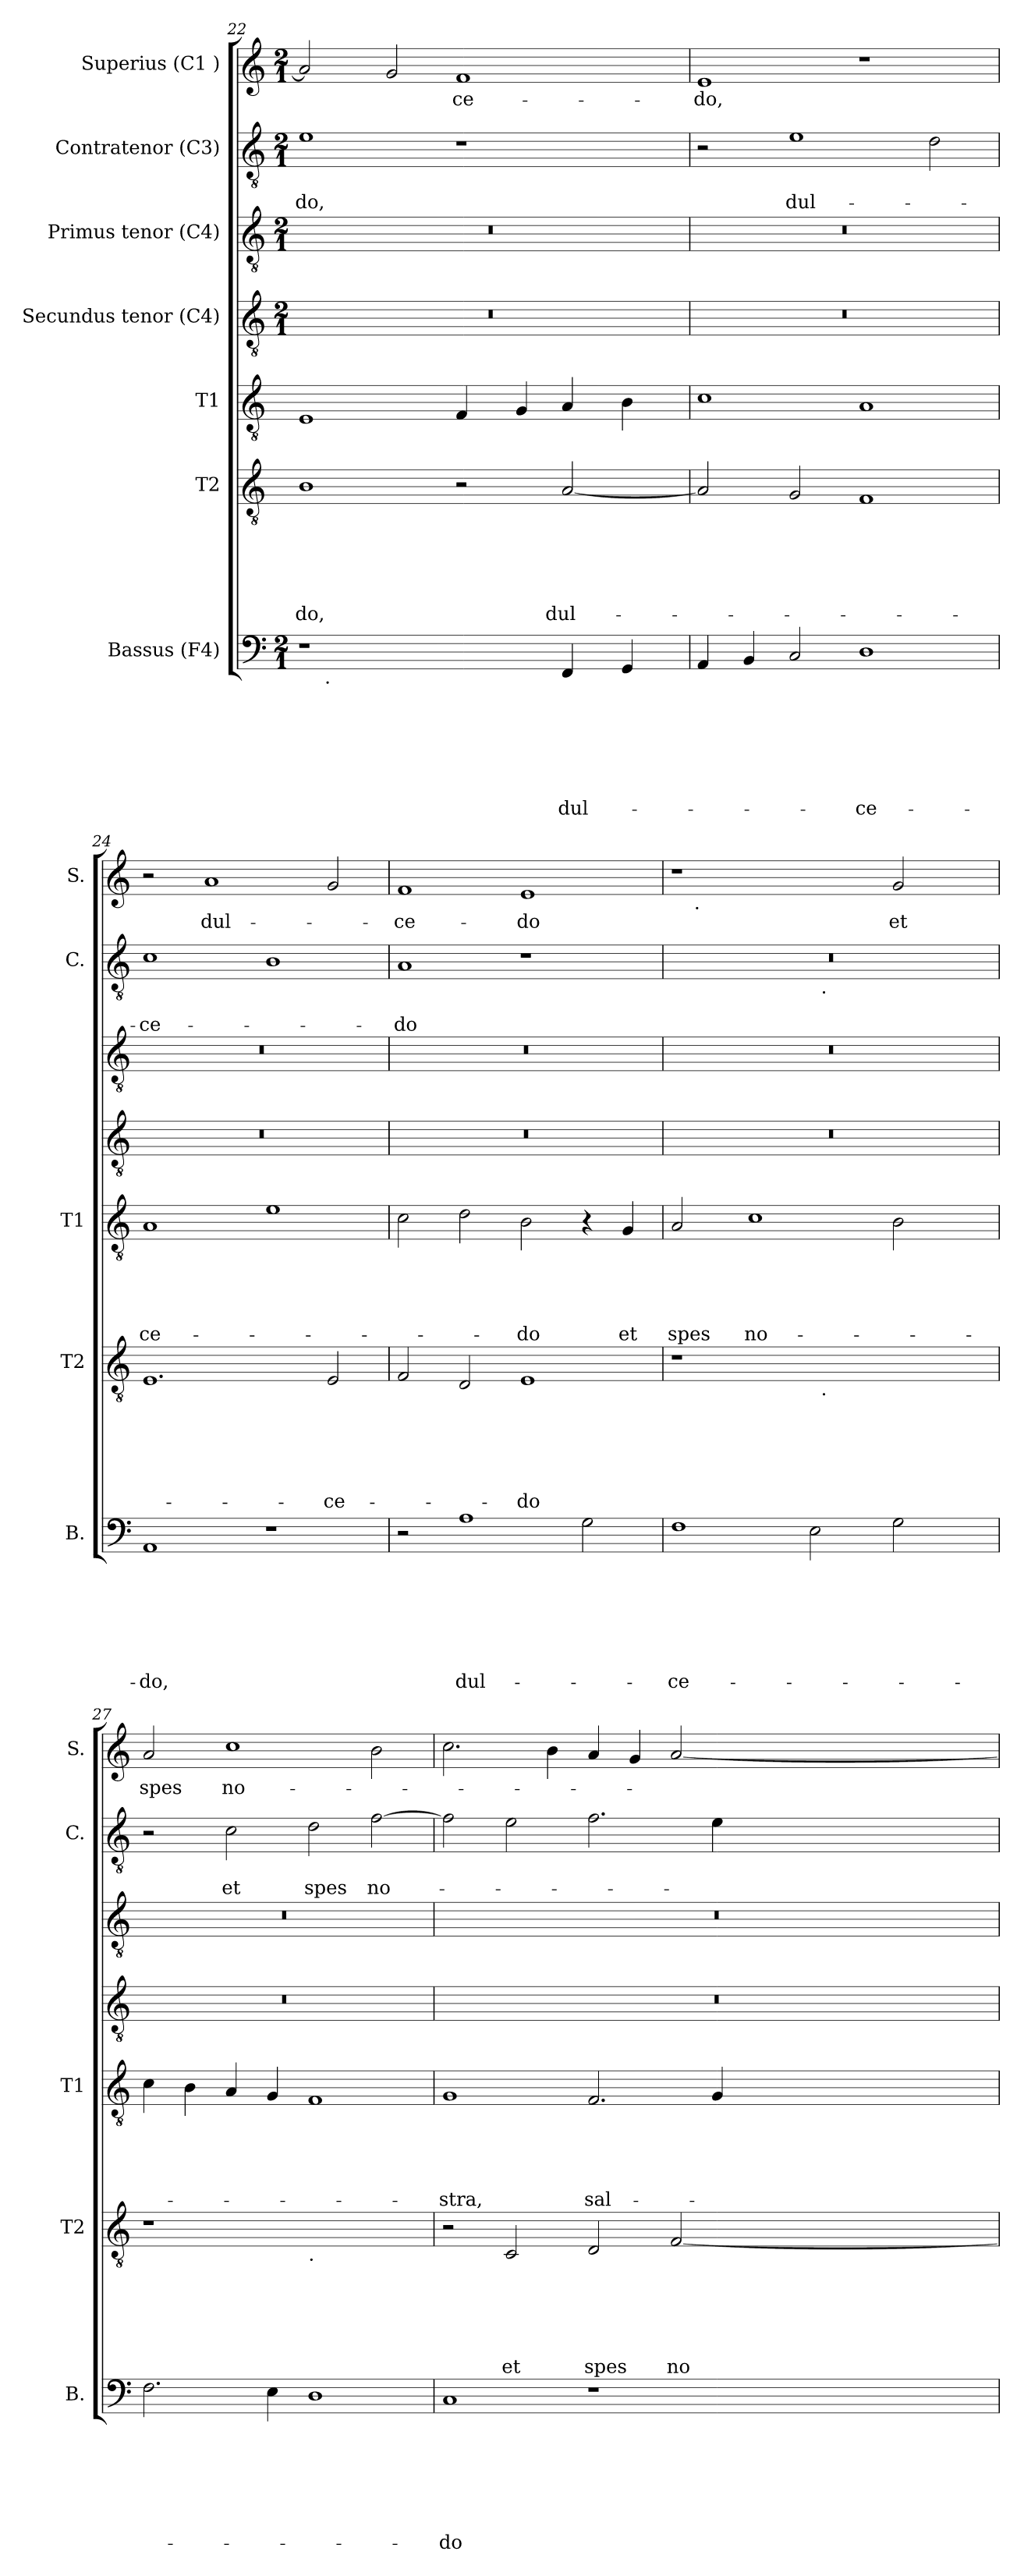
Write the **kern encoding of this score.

**kern	**text	**text	**text	**text	**text	**text	**text	**kern	**text	**text	**text	**text	**text	**text	**kern	**text	**text	**text	**text	**text	**kern	**kern	**kern	**text	**text	**kern	**text
*part7	*part7	*part7	*part7	*part7	*part7	*part7	*part7	*part6	*part6	*part6	*part6	*part6	*part6	*part6	*part5	*part5	*part5	*part5	*part5	*part5	*part4	*part3	*part2	*part2	*part2	*part1	*part1
*staff7	*staff7	*staff7	*staff7	*staff7	*staff7	*staff7	*staff7	*staff6	*staff6	*staff6	*staff6	*staff6	*staff6	*staff6	*staff5	*staff5	*staff5	*staff5	*staff5	*staff5	*staff4	*staff3	*staff2	*staff2	*staff2	*staff1	*staff1
*I"Bassus (F4)	*	*	*	*	*	*	*	*I"T2	*	*	*	*	*	*	*I"T1	*	*	*	*	*	*I"Secundus tenor (C4)	*I"Primus tenor (C4)	*I"Contratenor (C3)	*	*	*I"Superius (C1 )	*
*I'B.	*	*	*	*	*	*	*	*I'T2	*	*	*	*	*	*	*I'T1	*	*	*	*	*	*	*	*I'C.	*	*	*I'S.	*
!!LO:LB:g=z
*clefF4	*	*	*	*	*	*	*	*clefGv2	*	*	*	*	*	*	*clefGv2	*	*	*	*	*	*clefGv2	*clefGv2	*clefGv2	*	*	*clefG2	*
*k[]	*	*	*	*	*	*	*	*k[]	*	*	*	*	*	*	*k[]	*	*	*	*	*	*k[]	*k[]	*k[]	*	*	*k[]	*
*C:	*	*	*	*	*	*	*	*C:	*	*	*	*	*	*	*C:	*	*	*	*	*	*C:	*C:	*C:	*	*	*C:	*
*M2/1	*	*	*	*	*	*	*	*	*	*	*	*	*	*	*	*	*	*	*	*	*M2/1	*M2/1	*M2/1	*	*	*M2/1	*
=22	=22	=22	=22	=22	=22	=22	=22	=22	=22	=22	=22	=22	=22	=22	=22	=22	=22	=22	=22	=22	=22	=22	=22	=22	=22	=22	=22
!	!	!	!	!	!	!	!	!	!	!	!	!	!	!LO:LY:b	!	!	!	!	!	!	!	!	!	!	!LO:LY:b	!	!
*^	*	*	*	*	*	*	*	*	*	*	*	*	*	*	*	*	*	*	*	*	*	*	*	*	*	*	*
1r	16.ryy	.	.	.	.	.	.	.	1B	.	.	.	.	.	-do,	1E	.	.	.	.	.	0r	0r	1e	.	-do,	2a/]	.
!	!LO:TX:b:t=.	!	!	!	!	!	!	!	!	!	!	!	!	!	!	!	!	!	!	!	!	!	!	!	!	!	!	!
.	1ryy	.	.	.	.	.	.	.	.	.	.	.	.	.	.	.	.	.	.	.	.	.	.	.	.	.	.	.
.	.	.	.	.	.	.	.	.	.	.	.	.	.	.	.	.	.	.	.	.	.	.	.	.	.	.	2g/	.
!	!	!	!	!	!	!	!	!	!	!	!	!	!	!	!	!	!	!	!	!	!	!	!	!	!	!	!	!LO:LY:b
2ryy	.	.	.	.	.	.	.	.	2r	.	.	.	.	.	.	4F/	.	.	.	.	.	.	.	1r	.	.	1f	-ce-
.	2ryy	.	.	.	.	.	.	.	.	.	.	.	.	.	.	.	.	.	.	.	.	.	.	.	.	.	.	.
.	.	.	.	.	.	.	.	.	.	.	.	.	.	.	.	4G/	.	.	.	.	.	.	.	.	.	.	.	.
!	!	!	!	!	!	!	!	!LO:LY:b	!	!	!	!	!	!	!LO:LY:b	!	!	!	!	!	!	!	!	!	!	!	!	!
4FF/	.	.	.	.	.	.	.	dul-	[<2A/	.	.	.	.	.	dul-	4A/	.	.	.	.	.	.	.	.	.	.	.	.
.	4ryy	.	.	.	.	.	.	.	.	.	.	.	.	.	.	.	.	.	.	.	.	.	.	.	.	.	.	.
4GG/	.	.	.	.	.	.	.	.	.	.	.	.	.	.	.	4B\	.	.	.	.	.	.	.	.	.	.	.	.
.	8ryy	.	.	.	.	.	.	.	.	.	.	.	.	.	.	.	.	.	.	.	.	.	.	.	.	.	.	.
.	32ryy	.	.	.	.	.	.	.	.	.	.	.	.	.	.	.	.	.	.	.	.	.	.	.	.	.	.	.
=23	=23	=23	=23	=23	=23	=23	=23	=23	=23	=23	=23	=23	=23	=23	=23	=23	=23	=23	=23	=23	=23	=23	=23	=23	=23	=23	=23	=23
!	!	!	!	!	!	!	!	!	!	!	!	!	!	!	!	!	!	!	!	!	!	!	!	!	!	!	!	!LO:LY:b
*v	*v	*	*	*	*	*	*	*	*	*	*	*	*	*	*	*	*	*	*	*	*	*	*	*	*	*	*	*
4AA/	.	.	.	.	.	.	.	2A/]	.	.	.	.	.	.	1c	.	.	.	.	.	0r	0r	2r	.	.	1e	-do,
4BB/	.	.	.	.	.	.	.	.	.	.	.	.	.	.	.	.	.	.	.	.	.	.	.	.	.	.	.
!	!	!	!	!	!	!	!	!	!	!	!	!	!	!	!	!	!	!	!	!	!	!	!	!	!LO:LY:b	!	!
2C/	.	.	.	.	.	.	.	2G/	.	.	.	.	.	.	.	.	.	.	.	.	.	.	1e	.	dul-	.	.
!	!	!	!	!	!	!	!LO:LY:b	!	!	!	!	!	!	!	!	!	!	!	!	!	!	!	!	!	!	!	!
1D	.	.	.	.	.	.	-ce-	1F	.	.	.	.	.	.	1A	.	.	.	.	.	.	.	.	.	.	1r	.
.	.	.	.	.	.	.	.	.	.	.	.	.	.	.	.	.	.	.	.	.	.	.	2d\	.	.	.	.
=24	=24	=24	=24	=24	=24	=24	=24	=24	=24	=24	=24	=24	=24	=24	=24	=24	=24	=24	=24	=24	=24	=24	=24	=24	=24	=24	=24
!	!	!	!	!	!	!	!LO:LY:b	!	!	!	!	!	!	!	!	!	!	!	!	!LO:LY:b	!	!	!	!	!LO:LY:b	!	!
1AA	.	.	.	.	.	.	-do,	1.E	.	.	.	.	.	.	1A	.	.	.	.	-ce-	0r	0r	1c	.	-ce-	2r	.
!	!	!	!	!	!	!	!	!	!	!	!	!	!	!	!	!	!	!	!	!	!	!	!	!	!	!	!LO:LY:b
.	.	.	.	.	.	.	.	.	.	.	.	.	.	.	.	.	.	.	.	.	.	.	.	.	.	1a	dul-
1r	.	.	.	.	.	.	.	.	.	.	.	.	.	.	1e	.	.	.	.	.	.	.	1B	.	.	.	.
!	!	!	!	!	!	!	!	!	!	!	!	!	!	!LO:LY:b	!	!	!	!	!	!	!	!	!	!	!	!	!
.	.	.	.	.	.	.	.	2E/	.	.	.	.	.	-ce-	.	.	.	.	.	.	.	.	.	.	.	2g/	.
=25	=25	=25	=25	=25	=25	=25	=25	=25	=25	=25	=25	=25	=25	=25	=25	=25	=25	=25	=25	=25	=25	=25	=25	=25	=25	=25	=25
!	!	!	!	!	!	!	!	!	!	!	!	!	!	!	!	!	!	!	!	!	!	!	!	!	!LO:LY:b	!	!LO:LY:b
2r	.	.	.	.	.	.	.	2F/	.	.	.	.	.	.	2c\	.	.	.	.	.	0r	0r	1A	.	-do	1f	-ce-
!	!	!	!	!	!	!	!LO:LY:b	!	!	!	!	!	!	!	!	!	!	!	!	!	!	!	!	!	!	!	!
1A	.	.	.	.	.	.	dul-	2D/	.	.	.	.	.	.	2d\	.	.	.	.	.	.	.	.	.	.	.	.
!	!	!	!	!	!	!	!	!	!	!	!	!	!	!LO:LY:b	!	!	!	!	!	!LO:LY:b	!	!	!	!	!	!	!LO:LY:b
.	.	.	.	.	.	.	.	1E	.	.	.	.	.	-do	2B\	.	.	.	.	-do	.	.	1r	.	.	1e	-do
2G\	.	.	.	.	.	.	.	.	.	.	.	.	.	.	4r	.	.	.	.	.	.	.	.	.	.	.	.
!	!	!	!	!	!	!	!	!	!	!	!	!	!	!	!	!	!	!	!	!LO:LY:b	!	!	!	!	!	!	!
.	.	.	.	.	.	.	.	.	.	.	.	.	.	.	4G/	.	.	.	.	et	.	.	.	.	.	.	.
!!LO:PB:g=z
=26	=26	=26	=26	=26	=26	=26	=26	=26	=26	=26	=26	=26	=26	=26	=26	=26	=26	=26	=26	=26	=26	=26	=26	=26	=26	=26	=26
!	!	!	!	!	!	!	!LO:LY:b	!	!	!	!	!	!	!	!	!	!	!	!	!LO:LY:b	!	!	!	!	!	!	!
*	*	*	*	*	*	*	*	*	*	*	*	*	*	*	*	*	*	*	*	*	*	*	*^	*	*	*^	*
1F	.	.	.	.	.	.	-ce-	1r	.	.	.	.	.	.	2A/	.	.	.	.	spes	0r	0r	0r	1ryy	.	.	1r	16.ryy	.
!	!	!	!	!	!	!	!	!	!	!	!	!	!	!	!	!	!	!	!	!	!	!	!	!	!	!	!	!LO:TX:b:t=.	!
.	.	.	.	.	.	.	.	.	.	.	.	.	.	.	.	.	.	.	.	.	.	.	.	.	.	.	.	1ryy	.
!	!	!	!	!	!	!	!	!	!	!	!	!	!	!	!	!	!	!	!	!LO:LY:b	!	!	!	!	!	!	!	!	!
.	.	.	.	.	.	.	.	.	.	.	.	.	.	.	1c	.	.	.	.	no-	.	.	.	.	.	.	.	.	.
2E\	.	.	.	.	.	.	.	32ryy	.	.	.	.	.	.	.	.	.	.	.	.	.	.	.	32ryy	.	.	2ryy	.	.
!	!	!	!	!	!	!	!	!	!	!	!	!	!	!	!	!	!	!	!	!	!	!	!	!LO:TX:b:t=.	!	!	!	!	!
!	!	!	!	!	!	!	!	!LO:TX:b:t=.	!	!	!	!	!	!	!	!	!	!	!	!	!	!	!	!	!	!	!	!	!
.	.	.	.	.	.	.	.	32%31ryy	.	.	.	.	.	.	.	.	.	.	.	.	.	.	.	2ryy	.	.	.	.	.
.	.	.	.	.	.	.	.	.	.	.	.	.	.	.	.	.	.	.	.	.	.	.	.	.	.	.	.	2ryy	.
!	!	!	!	!	!	!	!	!	!	!	!	!	!	!	!	!	!	!	!	!	!	!	!	!	!	!	!	!	!LO:LY:b
2G\	.	.	.	.	.	.	.	.	.	.	.	.	.	.	2B\	.	.	.	.	.	.	.	.	.	.	.	2g/	.	et
.	.	.	.	.	.	.	.	.	.	.	.	.	.	.	.	.	.	.	.	.	.	.	.	4...ryy	.	.	.	.	.
.	.	.	.	.	.	.	.	.	.	.	.	.	.	.	.	.	.	.	.	.	.	.	.	.	.	.	.	4ryy	.
.	.	.	.	.	.	.	.	.	.	.	.	.	.	.	.	.	.	.	.	.	.	.	.	.	.	.	.	8ryy	.
.	.	.	.	.	.	.	.	.	.	.	.	.	.	.	.	.	.	.	.	.	.	.	.	.	.	.	.	32ryy	.
=27	=27	=27	=27	=27	=27	=27	=27	=27	=27	=27	=27	=27	=27	=27	=27	=27	=27	=27	=27	=27	=27	=27	=27	=27	=27	=27	=27	=27	=27
!	!	!	!	!	!	!	!	!	!	!	!	!	!	!	!	!	!	!	!	!	!	!	!	!	!	!	!	!	!LO:LY:b
*	*	*	*	*	*	*	*	*	*	*	*	*	*	*	*	*	*	*	*	*	*	*	*v	*v	*	*	*	*	*
*	*	*	*	*	*	*	*	*	*	*	*	*	*	*	*	*	*	*	*	*	*	*	*	*	*	*v	*v	*
2.F\	.	.	.	.	.	.	.	1r	.	.	.	.	.	.	4c\	.	.	.	.	.	0r	0r	2r	.	.	2a/	spes
.	.	.	.	.	.	.	.	.	.	.	.	.	.	.	4B\	.	.	.	.	.	.	.	.	.	.	.	.
!	!	!	!	!	!	!	!	!	!	!	!	!	!	!	!	!	!	!	!	!	!	!	!	!	!LO:LY:b	!	!LO:LY:b
.	.	.	.	.	.	.	.	.	.	.	.	.	.	.	4A/	.	.	.	.	.	.	.	2c\	.	et	1cc	no-
4E\	.	.	.	.	.	.	.	.	.	.	.	.	.	.	4G/	.	.	.	.	.	.	.	.	.	.	.	.
!	!	!	!	!	!	!	!	!LO:TX:b:t=.	!	!	!	!	!	!	!	!	!	!	!	!	!	!	!	!	!	!	!
!	!	!	!	!	!	!	!	!	!	!	!	!	!	!	!	!	!	!	!	!	!	!	!	!	!LO:LY:b	!	!
1D	.	.	.	.	.	.	.	1ryy	.	.	.	.	.	.	1F	.	.	.	.	.	.	.	2d\	.	spes	.	.
!	!	!	!	!	!	!	!	!	!	!	!	!	!	!	!	!	!	!	!	!	!	!	!	!	!LO:LY:b	!	!
.	.	.	.	.	.	.	.	.	.	.	.	.	.	.	.	.	.	.	.	.	.	.	[>2f\	.	no-	2b\	.
=28	=28	=28	=28	=28	=28	=28	=28	=28	=28	=28	=28	=28	=28	=28	=28	=28	=28	=28	=28	=28	=28	=28	=28	=28	=28	=28	=28
!	!	!	!	!	!	!	!LO:LY:b	!	!	!	!	!	!	!	!	!	!	!	!	!LO:LY:b	!	!	!	!	!	!	!
1C	.	.	.	.	.	.	-do	2r	.	.	.	.	.	.	1G	.	.	.	.	-stra,	0r	0r	2f\]	.	.	2.cc\	.
!	!	!	!	!	!	!	!	!	!	!	!	!	!	!LO:LY:b	!	!	!	!	!	!	!	!	!	!	!	!	!
.	.	.	.	.	.	.	.	2C/	.	.	.	.	.	et	.	.	.	.	.	.	.	.	2e\	.	.	.	.
.	.	.	.	.	.	.	.	.	.	.	.	.	.	.	.	.	.	.	.	.	.	.	.	.	.	4b\	.
!	!	!	!	!	!	!	!	!	!	!	!	!	!	!LO:LY:b	!	!	!	!	!	!LO:LY:b	!	!	!	!	!	!	!
1r	.	.	.	.	.	.	.	2D/	.	.	.	.	.	spes	2.F/	.	.	.	.	sal-	.	.	2.f\	.	.	4a/	.
.	.	.	.	.	.	.	.	.	.	.	.	.	.	.	.	.	.	.	.	.	.	.	.	.	.	4g/	.
!	!	!	!	!	!	!	!	!	!	!	!	!	!	!LO:LY:b	!	!	!	!	!	!	!	!	!	!	!	!	!
.	.	.	.	.	.	.	.	[<2F/	.	.	.	.	.	no-	.	.	.	.	.	.	.	.	.	.	.	[<2a/	.
.	.	.	.	.	.	.	.	.	.	.	.	.	.	.	4G/	.	.	.	.	.	.	.	4e\	.	.	.	.
=	=	=	=	=	=	=	=	=	=	=	=	=	=	=	=	=	=	=	=	=	=	=	=	=	=	=	=
*-	*-	*-	*-	*-	*-	*-	*-	*-	*-	*-	*-	*-	*-	*-	*-	*-	*-	*-	*-	*-	*-	*-	*-	*-	*-	*-	*-
